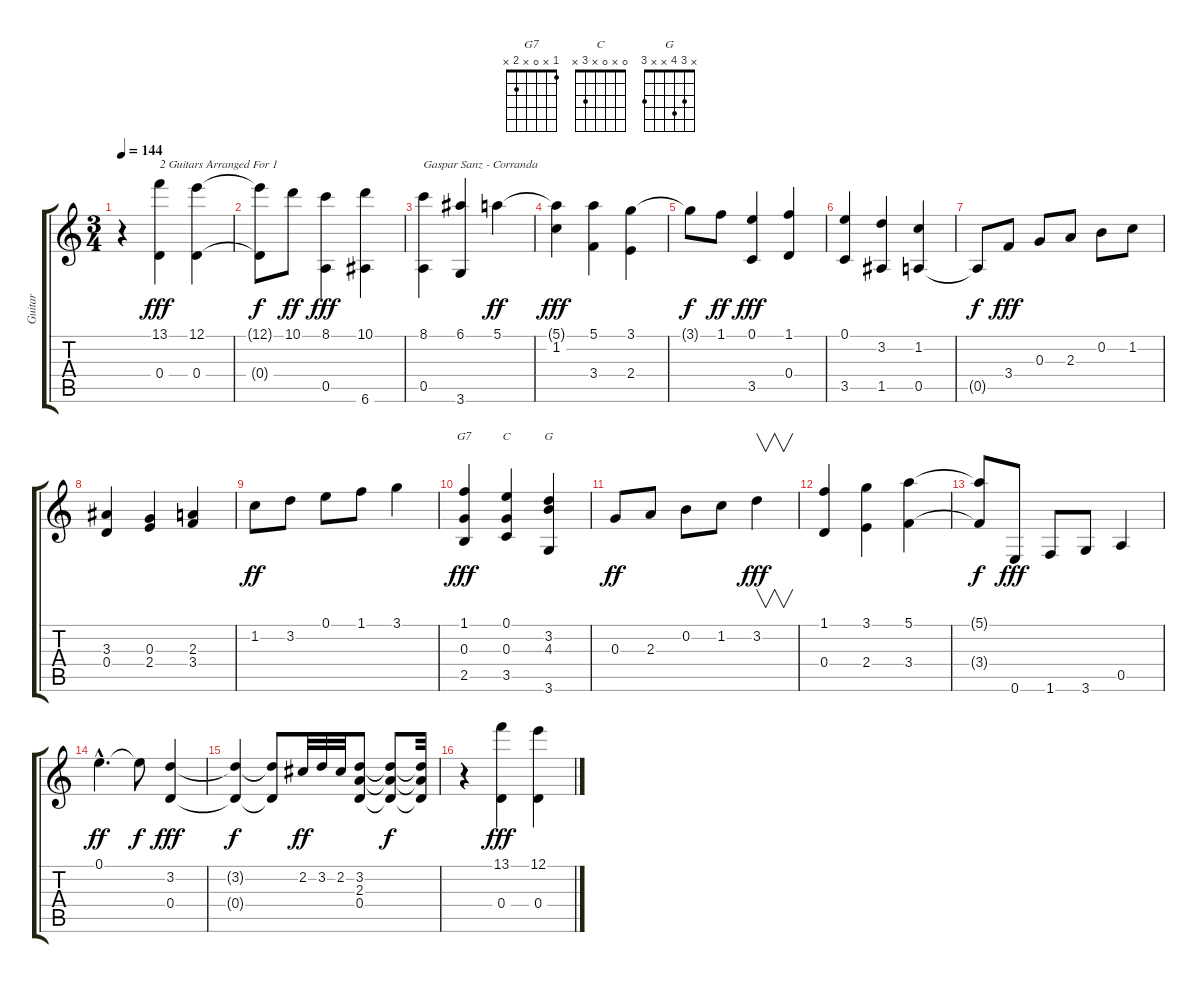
\track ("Guitar" "Guitar") {instrument acousticguitarsteel}
\staff {score tabs}
\tuning (E4 B3 G3 D3 A2 E2) {hide}
\chord ("G7" 1 x 0 x 2 x)
\chord ("C" 0 x 0 x 3 x)
\chord ("G" x 3 4 x x 3)
\ts (3 4)
\tempo 144
\clef g2
\ks c
r.4{dy fff instrument acousticguitarsteel} (13.1 0.4).4{txt "2 Guitars Arranged For 1"} (12.1 0.4).4 |
(12.1{t} 0.4{t}).8{dy f} 10.1.8{dy ff} (8.1 0.5).4{dy fff} (10.1 6.6).4 |
(8.1 0.5).4{txt "Gaspar Sanz - Corranda"} (6.1 3.6).4 5.1.4{dy ff} |
(5.1{t} 1.2).4{dy fff} (5.1 3.4).4 (3.1 2.4).4 |
3.1{t}.8{dy f} 1.1.8{dy ff} (0.1 3.5).4{dy fff} (1.1 0.4).4 |
(0.1 3.5).4 (3.2 1.5).4 (1.2 0.5).4 |
0.5{t}.8{dy f} 3.4.8{dy fff} 0.3.8 2.3.8 0.2.8 1.2.8 |
(3.3 0.4).4 (0.3 2.4).4 (2.3 3.4).4 |
1.2.8{dy ff} 3.2.8 0.1.8 1.1.8 3.1.4 |
(1.1 0.3 2.5).4{ch "G7" dy fff} (0.1 0.3 3.5).4{ch "C"} (3.2 4.3 3.6).4{ch "G"} |
0.3.8{dy ff} 2.3.8 0.2.8 1.2.8 3.2.4{v dy fff} |
(1.1 0.4).4 (3.1 2.4).4 (5.1 3.4).4 |
(5.1{t} 3.4{t}).8{dy f} 0.6.8{dy fff} 1.6.8 3.6.8 0.5.4 |
0.1{hac}.4{d dy ff} 0.1{t}.8{dy f} (3.2 0.4).4{dy fff} |
(3.2{t} 0.4{t}).4{dy f} (3.2{t} 0.4{t}).8 2.2.32{dy ff} 3.2.32 2.2.32 (3.2 2.3 0.4).8 (3.2{t} 2.3{t} 0.4{t}).8{dy f} (3.2{t} 2.3{t} 0.4{t}).32 |
r.4 (13.1 0.4).4{dy fff} (12.1 0.4).4
